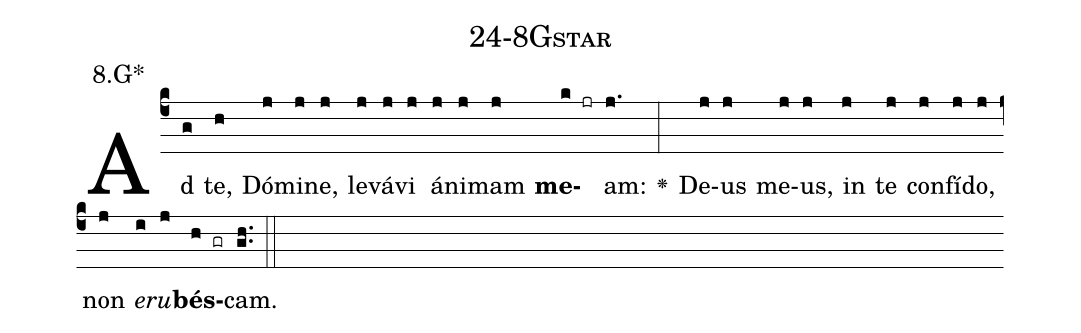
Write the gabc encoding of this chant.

name: 24-8Gstar;
annotation: 8.G*;
%%
(c4)Ad(g) te,(h) Dó(j)mi(j)ne,(j) le(j)vá(j)vi(j) á(j)ni(j)mam(j) <b>me</b>(k jr)am:(j.) <v>\greheightstar</v>(:) De(j)us(j) me(j)us,(j) in(j) te(j) con(j)fí(j)do,(j) non(j) <i>e</i>(i)<i>ru</i>(j)<b>bés</b>(h gr)cam.(gh..) (::)


%E(j) u(j) o(i) u(j) a(h) e.(gh..) (::)
